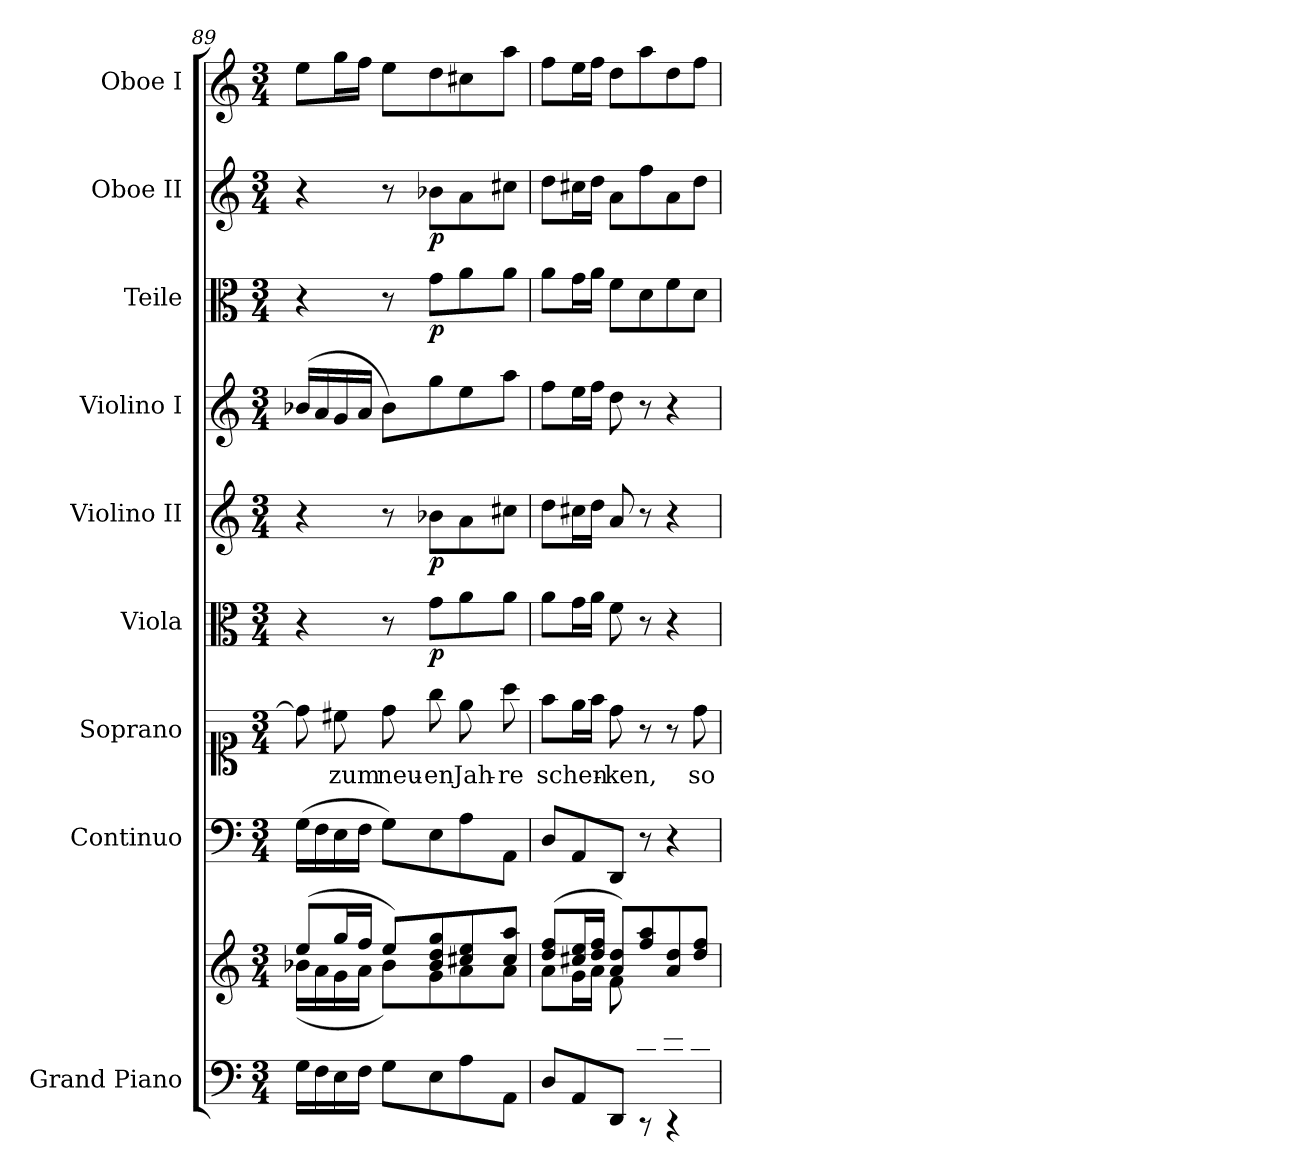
**kern	**kern	**kern	**kern	**text	**kern	**dynam	**kern	**dynam	**kern	**kern	**dynam	**kern	**dynam	**kern
*part9	*part9	*part8	*part7	*part7	*part6	*part6	*part5	*part5	*part4	*part3	*part3	*part2	*part2	*part1
*staff10	*staff9	*staff8	*staff7	*staff7	*staff6	*staff6	*staff5	*staff5	*staff4	*staff3	*staff3	*staff2	*staff2	*staff1
*I"Grand Piano	*	*I"Continuo	*I"Soprano	*	*I"Viola	*	*I"Violino II	*	*I"Violino I	*I"Teile	*	*I"Oboe II	*	*I"Oboe I
*I'Pno	*	*	*	*	*	*	*	*	*	*	*	*I'Ob	*	*I'Ob
*clefF4	*clefG2	*clefF4	*clefC1	*	*clefC3	*	*clefG2	*	*clefG2	*clefC3	*	*clefG2	*	*clefG2
*k[]	*k[]	*k[]	*k[]	*	*k[]	*	*k[]	*	*k[]	*k[]	*	*k[]	*	*k[]
*M3/4	*M3/4	*M3/4	*M3/4	*	*M3/4	*	*M3/4	*	*M3/4	*M3/4	*	*M3/4	*	*M3/4
=89	=89	=89	=89	=89	=89	=89	=89	=89	=89	=89	=89	=89	=89	=89
*	*^	*	*	*	*	*	*	*	*	*	*	*	*	*
16G\LL	(>8ee/L	(<16b-X\LL	(>16G\LL	8dd\]	.	4r	.	4r	.	(<16b-X/LL	4r	.	4r	.	8ee\L
16F\	.	16a\	16F\	.	.	.	.	.	.	16a/	.	.	.	.	.
!	!	!	!	!	!LO:LY:b	!	!	!	!	!	!	!	!	!	!
16E\	16gg/L	16g\	16E\	8cc#X\	zum	.	.	.	.	16g/	.	.	.	.	16gg\L
16F\JJ	16ff/JJ	16a\JJ	16F\JJ	.	.	.	.	.	.	16a/JJ	.	.	.	.	16ff\JJ
!	!	!	!	!	!LO:LY:b	!	!	!	!	!	!	!	!	!	!
8G\L	8ee/L)	8b-\L)	8G\L)	8dd\	neu-	8r	.	8r	.	8b-\L)	8r	.	8r	.	8ee\L
!	!	!	!	!	!LO:LY:b	!	!LO:DY:b	!	!LO:DY:b	!	!	!LO:DY:b	!	!LO:DY:b	!
8E\	8b-/ 8dd/ 8gg/	8g\	8E\	8gg\	-en	8g\L	p	8b-X\L	p	8gg\	8g\L	p	8b-X\L	p	8dd\
!	!	!	!	!	!LO:LY:b	!	!	!	!	!	!	!	!	!	!
8A\	8cc#X/ 8ee/	8a\	8A\	8ee\	Jah-	8a\	.	8a\	.	8ee\	8a\	.	8a\	.	8cc#X\
!	!	!	!	!	!LO:LY:b	!	!	!	!	!	!	!	!	!	!
8AA\J	8cc#/ 8aa/J	8a\J	8AA\J	8aa\	-re	8a\J	.	8cc#X\J	.	8aa\J	8a\J	.	8cc#X\J	.	8aa\J
!!LO:PB:g=z
=90	=90	=90	=90	=90	=90	=90	=90	=90	=90	=90	=90	=90	=90	=90	=90
*^	*	*	*	*	*	*	*	*	*	*	*	*	*	*	*
!	!	!	!	!	!	!LO:LY:b	!	!	!	!	!	!	!	!	!	!
4.ryy	8D/L	(>8dd/ 8ff/L	8a\L	8D/L	8ff\L	schen-	8a\L	.	8dd\L	.	8ff\L	8a\L	.	8dd\L	.	8ff\L
.	8AA/	16cc#X/ 16ee/L	16g\L	8AA/	16ee\L	.	16g\L	.	16cc#X\L	.	16ee\L	16g\L	.	16cc#X\L	.	16ee\L
.	.	16dd/ 16ff/JJ	16a\JJ	.	16ff\JJ	.	16a\JJ	.	16dd\JJ	.	16ff\JJ	16a\JJ	.	16dd\JJ	.	16ff\JJ
!	!	!	!	!	!	!LO:LY:b	!	!	!	!	!	!	!	!	!	!
.	8DD/J	8a/ 8dd/L)	8f\L	8DD/J	8dd\	ken,	8f\	.	8a/	.	8dd\	8f\L	.	8a\L	.	8dd\L
8d/	8r	8ff/ 8aa/	4.ryy	8r	8r	.	8r	.	8r	.	8r	8d\	.	8ff\	.	8aa\
8f/	4r	8a/ 8dd/	.	4r	8r	.	4r	.	4r	.	4r	8f\	.	8a\	.	8dd\
!	!	!	!	!	!	!LO:LY:b	!	!	!	!	!	!	!	!	!	!
8d/J	.	8dd/ 8ff/J	.	.	8dd\	so	.	.	.	.	.	8d\J	.	8dd\J	.	8ff\J
*v	*v	*	*	*	*	*	*	*	*	*	*	*	*	*	*	*
*	*v	*v	*	*	*	*	*	*	*	*	*	*	*	*	*
=	=	=	=	=	=	=	=	=	=	=	=	=	=	=
*-	*-	*-	*-	*-	*-	*-	*-	*-	*-	*-	*-	*-	*-	*-
